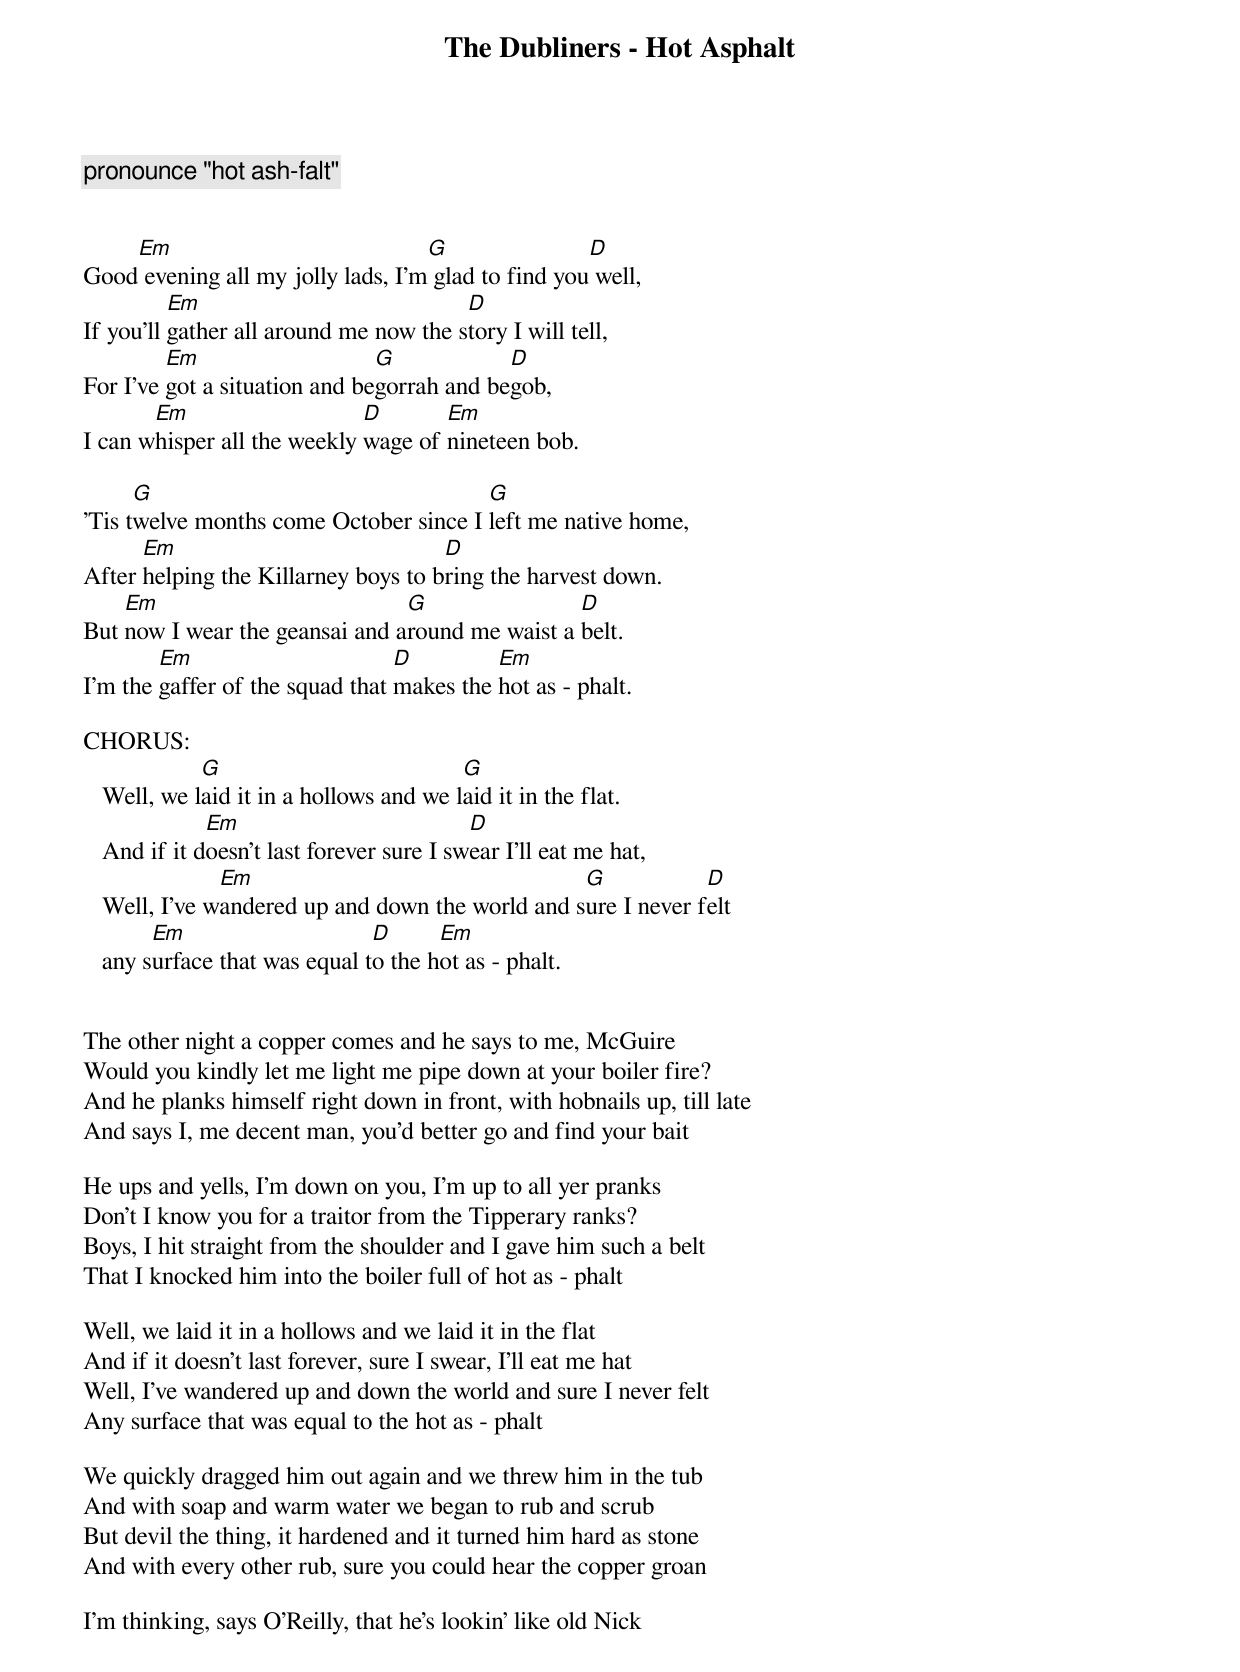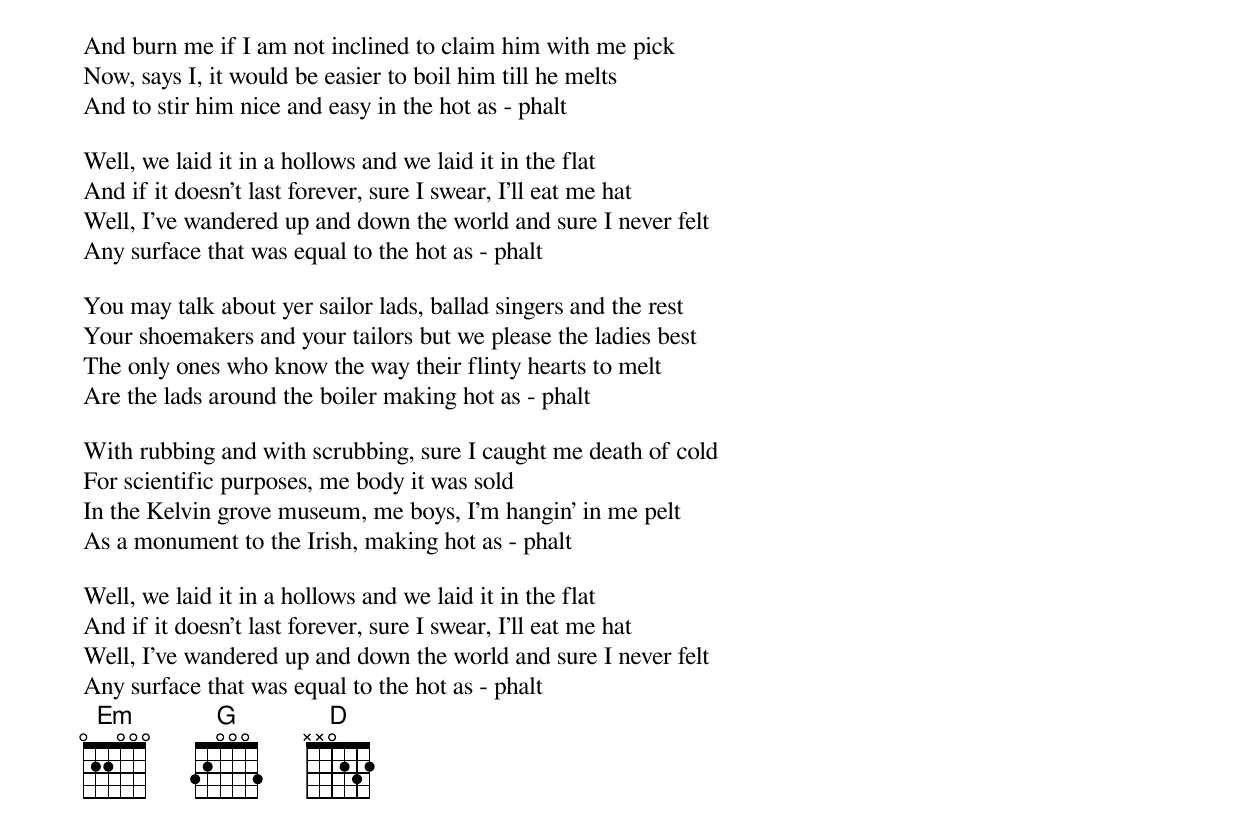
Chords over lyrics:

The Dubliners - Hot Asphalt

pronounce "hot ash-falt"


    Em                             G                D
Good evening all my jolly lads, I'm glad to find you well,
          Em                            D
If you'll gather all around me now the story I will tell,
         Em                    G            D
For I've got a situation and begorrah and begob,
       Em                    D       Em
I can whisper all the weekly wage of nineteen bob.

      G                                 G
'Tis twelve months come October since I left me native home,
      Em                             D
After helping the Killarney boys to bring the harvest down.
    Em                          G                D
But now I wear the geansai and around me waist a belt.
        Em                       D         Em
I'm the gaffer of the squad that makes the hot as - phalt.

CHORUS:
             G                           G
   Well, we laid it in a hollows and we laid it in the flat.
              Em                           D
   And if it doesn't last forever sure I swear I'll eat me hat,
               Em                                 G            D
   Well, I've wandered up and down the world and sure I never felt
        Em                     D      Em
   any surface that was equal to the hot as - phalt.


The other night a copper comes and he says to me, McGuire
Would you kindly let me light me pipe down at your boiler fire?
And he planks himself right down in front, with hobnails up, till late
And says I, me decent man, you'd better go and find your bait

He ups and yells, I'm down on you, I'm up to all yer pranks
Don't I know you for a traitor from the Tipperary ranks?
Boys, I hit straight from the shoulder and I gave him such a belt
That I knocked him into the boiler full of hot as - phalt

Well, we laid it in a hollows and we laid it in the flat
And if it doesn't last forever, sure I swear, I'll eat me hat
Well, I've wandered up and down the world and sure I never felt
Any surface that was equal to the hot as - phalt

We quickly dragged him out again and we threw him in the tub
And with soap and warm water we began to rub and scrub
But devil the thing, it hardened and it turned him hard as stone
And with every other rub, sure you could hear the copper groan

I'm thinking, says O'Reilly, that he's lookin' like old Nick
And burn me if I am not inclined to claim him with me pick
Now, says I, it would be easier to boil him till he melts
And to stir him nice and easy in the hot as - phalt

Well, we laid it in a hollows and we laid it in the flat
And if it doesn't last forever, sure I swear, I'll eat me hat
Well, I've wandered up and down the world and sure I never felt
Any surface that was equal to the hot as - phalt

You may talk about yer sailor lads, ballad singers and the rest
Your shoemakers and your tailors but we please the ladies best
The only ones who know the way their flinty hearts to melt
Are the lads around the boiler making hot as - phalt

With rubbing and with scrubbing, sure I caught me death of cold
For scientific purposes, me body it was sold
In the Kelvin grove museum, me boys, I'm hangin' in me pelt
As a monument to the Irish, making hot as - phalt

Well, we laid it in a hollows and we laid it in the flat
And if it doesn't last forever, sure I swear, I'll eat me hat
Well, I've wandered up and down the world and sure I never felt
Any surface that was equal to the hot as - phalt
